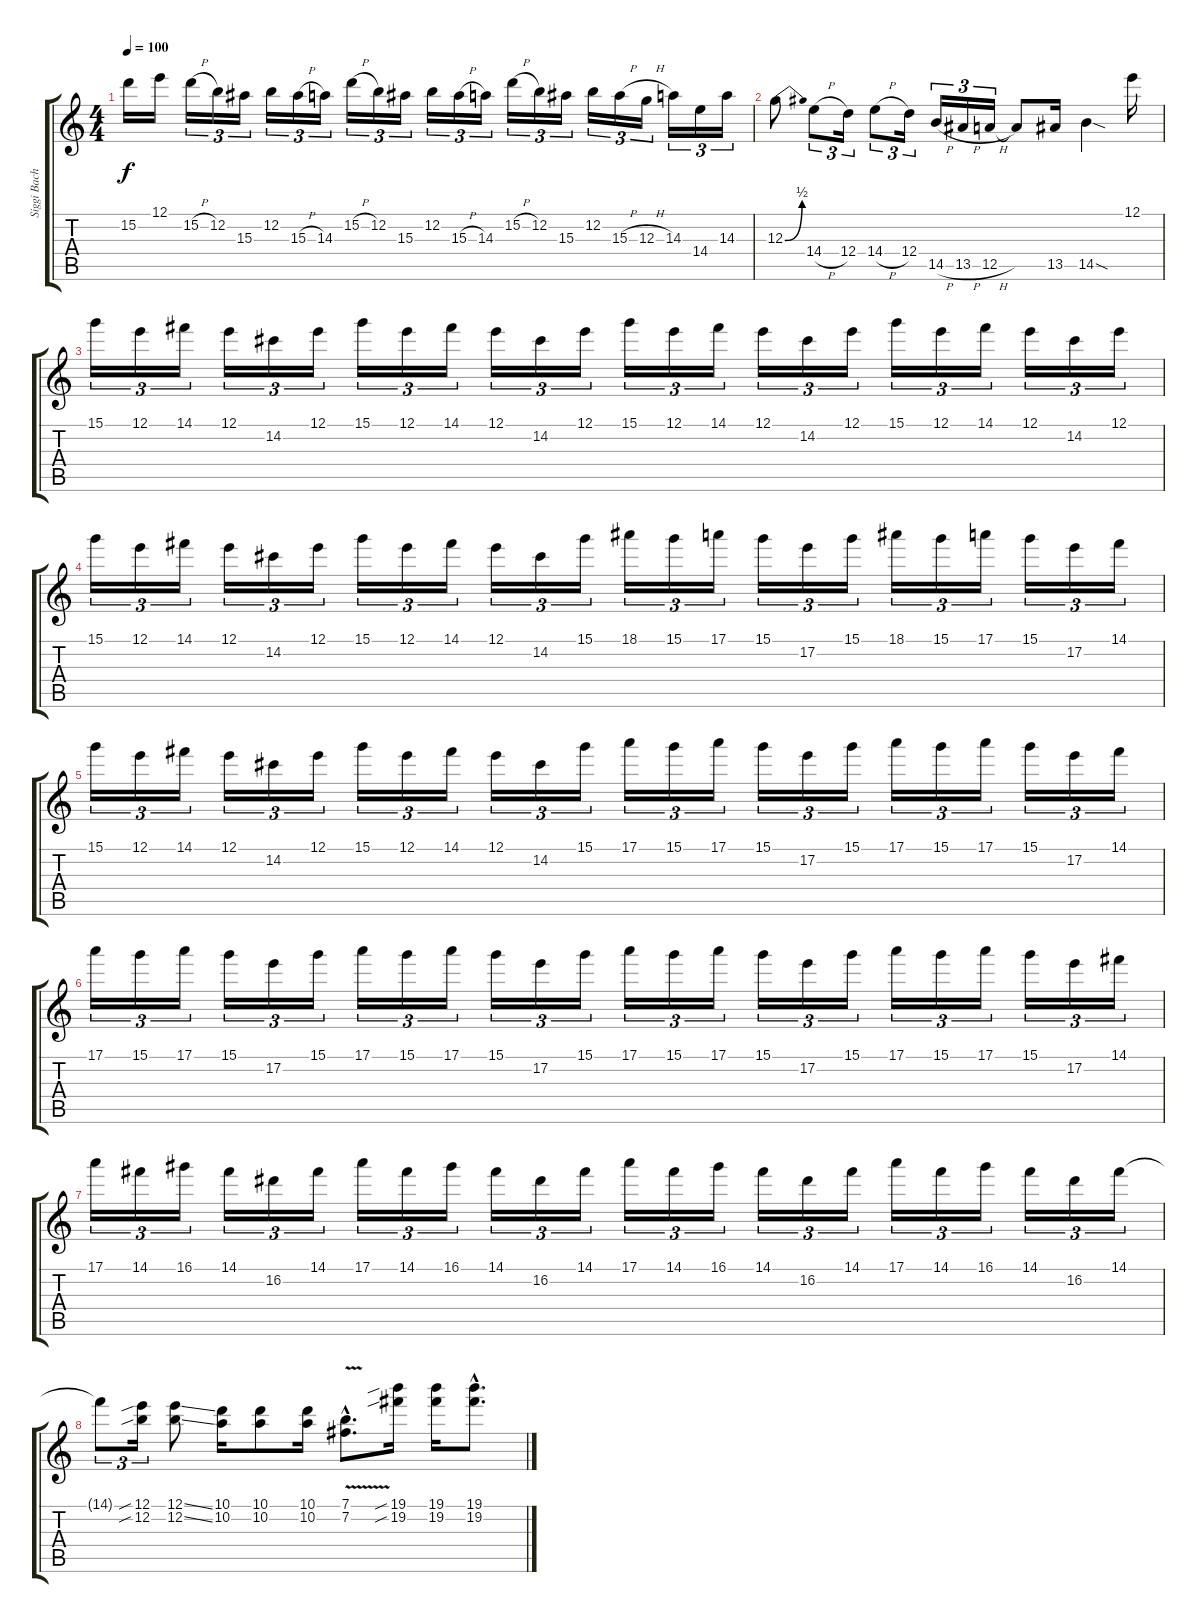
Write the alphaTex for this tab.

\track ("Siggi Bach Lead Guitar" "Siggi Bach") {instrument overdrivenguitar}
\staff {score tabs}
\tuning (E4 B3 G3 D3 A2 E2) {hide}
\ts (4 4)
\tempo 100
\clef g2
\ks c
15.2{t}.16{dy f} 12.1.16 15.2{h}.16{tu (3 2)} 12.2.16{tu (3 2)} 15.3.16{tu (3 2)} 12.2.16{tu (3 2)} 15.3{h}.16{tu (3 2)} 14.3.16{tu (3 2)} 15.2{h}.16{tu (3 2)} 12.2.16{tu (3 2)} 15.3.16{tu (3 2)} 12.2.16{tu (3 2)} 15.3{h}.16{tu (3 2)} 14.3.16{tu (3 2)} 15.2{h}.16{tu (3 2)} 12.2.16{tu (3 2)} 15.3.16{tu (3 2)} 12.2.16{tu (3 2)} 15.3{h}.16{tu (3 2)} 12.3{h}.16{tu (3 2)} 14.3.16{tu (3 2)} 14.4.16{tu (3 2)} 14.3.16{tu (3 2)} |
12.3{be (bend 0 0 60 2)}.8 14.4{h}.8{tu (3 2)} 12.4.16{tu (3 2)} 14.4{h}.8{tu (3 2)} 12.4.16{tu (3 2)} 14.5{h}.16{tu (3 2)} 13.5{h}.16{tu (3 2)} 12.5{h}.16{tu (3 2)} 12.5{t}.8 13.5.16 14.5{sod}.4 12.1.16 |
15.1.16{tu (3 2)} 12.1.16{tu (3 2)} 14.1.16{tu (3 2)} 12.1.16{tu (3 2)} 14.2.16{tu (3 2)} 12.1.16{tu (3 2)} 15.1.16{tu (3 2)} 12.1.16{tu (3 2)} 14.1.16{tu (3 2)} 12.1.16{tu (3 2)} 14.2.16{tu (3 2)} 12.1.16{tu (3 2)} 15.1.16{tu (3 2)} 12.1.16{tu (3 2)} 14.1.16{tu (3 2)} 12.1.16{tu (3 2)} 14.2.16{tu (3 2)} 12.1.16{tu (3 2)} 15.1.16{tu (3 2)} 12.1.16{tu (3 2)} 14.1.16{tu (3 2)} 12.1.16{tu (3 2)} 14.2.16{tu (3 2)} 12.1.16{tu (3 2)} |
15.1.16{tu (3 2)} 12.1.16{tu (3 2)} 14.1.16{tu (3 2)} 12.1.16{tu (3 2)} 14.2.16{tu (3 2)} 12.1.16{tu (3 2)} 15.1.16{tu (3 2)} 12.1.16{tu (3 2)} 14.1.16{tu (3 2)} 12.1.16{tu (3 2)} 14.2.16{tu (3 2)} 15.1.16{tu (3 2)} 18.1.16{tu (3 2)} 15.1.16{tu (3 2)} 17.1.16{tu (3 2)} 15.1.16{tu (3 2)} 17.2.16{tu (3 2)} 15.1.16{tu (3 2)} 18.1.16{tu (3 2)} 15.1.16{tu (3 2)} 17.1.16{tu (3 2)} 15.1.16{tu (3 2)} 17.2.16{tu (3 2)} 14.1.16{tu (3 2)} |
15.1.16{tu (3 2)} 12.1.16{tu (3 2)} 14.1.16{tu (3 2)} 12.1.16{tu (3 2)} 14.2.16{tu (3 2)} 12.1.16{tu (3 2)} 15.1.16{tu (3 2)} 12.1.16{tu (3 2)} 14.1.16{tu (3 2)} 12.1.16{tu (3 2)} 14.2.16{tu (3 2)} 15.1.16{tu (3 2)} 17.1.16{tu (3 2)} 15.1.16{tu (3 2)} 17.1.16{tu (3 2)} 15.1.16{tu (3 2)} 17.2.16{tu (3 2)} 15.1.16{tu (3 2)} 17.1.16{tu (3 2)} 15.1.16{tu (3 2)} 17.1.16{tu (3 2)} 15.1.16{tu (3 2)} 17.2.16{tu (3 2)} 14.1.16{tu (3 2)} |
17.1.16{tu (3 2)} 15.1.16{tu (3 2)} 17.1.16{tu (3 2)} 15.1.16{tu (3 2)} 17.2.16{tu (3 2)} 15.1.16{tu (3 2)} 17.1.16{tu (3 2)} 15.1.16{tu (3 2)} 17.1.16{tu (3 2)} 15.1.16{tu (3 2)} 17.2.16{tu (3 2)} 15.1.16{tu (3 2)} 17.1.16{tu (3 2)} 15.1.16{tu (3 2)} 17.1.16{tu (3 2)} 15.1.16{tu (3 2)} 17.2.16{tu (3 2)} 15.1.16{tu (3 2)} 17.1.16{tu (3 2)} 15.1.16{tu (3 2)} 17.1.16{tu (3 2)} 15.1.16{tu (3 2)} 17.2.16{tu (3 2)} 14.1.16{tu (3 2)} |
17.1.16{tu (3 2)} 14.1.16{tu (3 2)} 16.1.16{tu (3 2)} 14.1.16{tu (3 2)} 16.2.16{tu (3 2)} 14.1.16{tu (3 2)} 17.1.16{tu (3 2)} 14.1.16{tu (3 2)} 16.1.16{tu (3 2)} 14.1.16{tu (3 2)} 16.2.16{tu (3 2)} 14.1.16{tu (3 2)} 17.1.16{tu (3 2)} 14.1.16{tu (3 2)} 16.1.16{tu (3 2)} 14.1.16{tu (3 2)} 16.2.16{tu (3 2)} 14.1.16{tu (3 2)} 17.1.16{tu (3 2)} 14.1.16{tu (3 2)} 16.1.16{tu (3 2)} 14.1.16{tu (3 2)} 16.2.16{tu (3 2)} 14.1.16{tu (3 2)} |
14.1{t}.8{tu (3 2)} (12.1{sib} 12.2{sib}).16{tu (3 2)} (12.1{ss} 12.2{ss}).8 (10.1 10.2).16 (10.1 10.2).8 (10.1 10.2).16 (7.1{v hac} 7.2{v hac}).8{d} (19.1{sib} 19.2{sib}).16 (19.1 19.2).16 (19.1{hac} 19.2{hac}).8{d}
